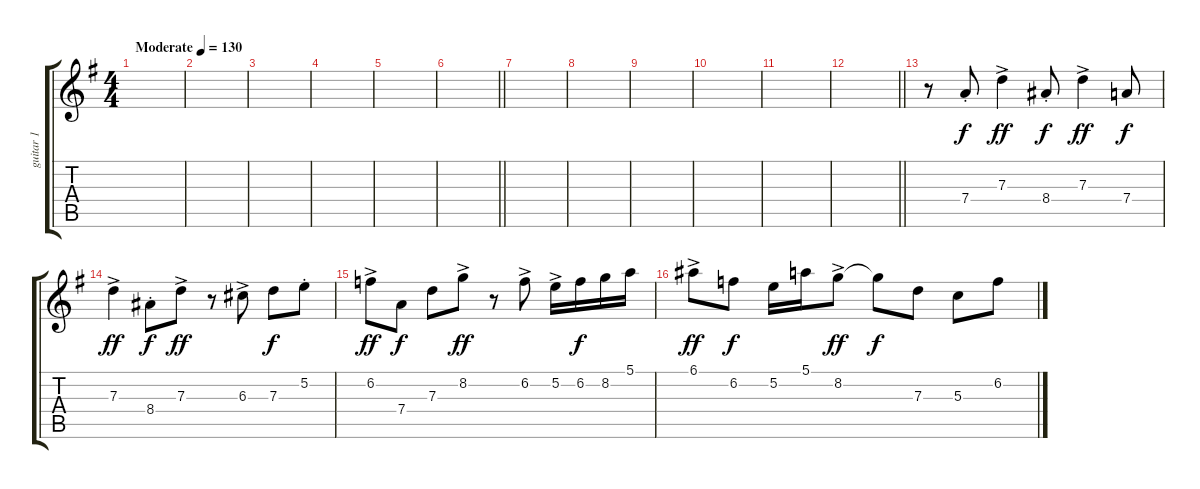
\track ("guitar 1" "guitar 1") {instrument distortionguitar}
\staff {score tabs}
\tuning (E4 B3 G3 D3 A2 E2) {hide}
\ts (4 4)
\tempo (130 "Moderate")
\clef g2
\ks g
|
|
|
|
|
\barLineRight lightlight
|
|
|
|
|
|
\barLineRight lightlight
|
r.8 7.4{st}.8 7.3{ac}.4{dy ff} 8.4{st}.8{dy f} 7.3{ac}.4{dy ff} 7.4.8{dy f} |
7.3{ac}.4{dy ff} 8.4{st}.8{dy f} 7.3{ac}.8{dy ff} r.8 6.3{ac}.8 7.3.8{dy f} 5.2{st}.8 |
6.2{ac}.8{dy ff} 7.4.8{dy f} 7.3.8 8.2{ac}.8{dy ff} r.8 6.2{ac}.8 5.2{ac}.16 6.2.16{dy f} 8.2.16 5.1.16 |
6.1{ac}.8{dy ff} 6.2.8{dy f} 5.2.16 5.1.16 8.2{ac}.8{dy ff} 8.2{t}.8{dy f} 7.3.8 5.3.8 6.2.8
